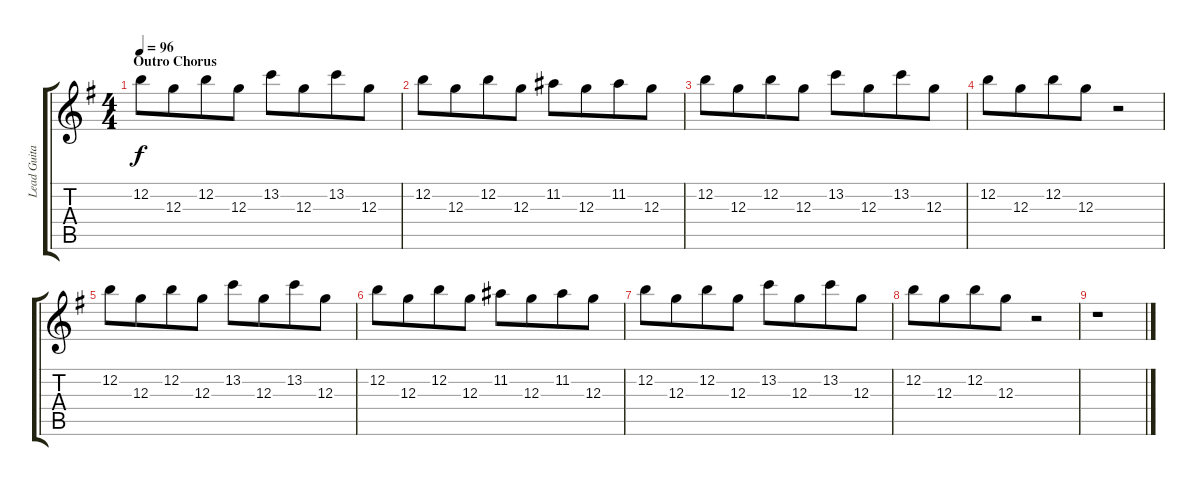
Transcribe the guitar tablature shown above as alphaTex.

\track ("Lead Guitar" "Lead Guita") {instrument overdrivenguitar}
\staff {score tabs}
\tuning (E4 B3 G3 D3 A2 D2) {hide}
\ts (4 4)
\section ("" "Outro Chorus")
\tempo 96
\clef g2
\ks eminor
12.2.8{dy f volume 9} 12.3.8{beam merge} 12.2.8 12.3.8 13.2.8 12.3.8{beam merge} 13.2.8 12.3.8 |
12.2.8 12.3.8{beam merge} 12.2.8 12.3.8 11.2.8 12.3.8{beam merge} 11.2.8 12.3.8 |
12.2.8 12.3.8{beam merge} 12.2.8 12.3.8 13.2.8 12.3.8{beam merge} 13.2.8 12.3.8 |
12.2.8 12.3.8{beam merge} 12.2.8 12.3.8 r.2 |
12.2.8 12.3.8{beam merge} 12.2.8 12.3.8 13.2.8 12.3.8{beam merge} 13.2.8 12.3.8 |
12.2.8 12.3.8{beam merge} 12.2.8 12.3.8 11.2.8 12.3.8{beam merge} 11.2.8 12.3.8 |
12.2.8 12.3.8{beam merge} 12.2.8 12.3.8 13.2.8 12.3.8{beam merge} 13.2.8 12.3.8 |
12.2.8 12.3.8{beam merge} 12.2.8 12.3.8 r.2 |
r.1
